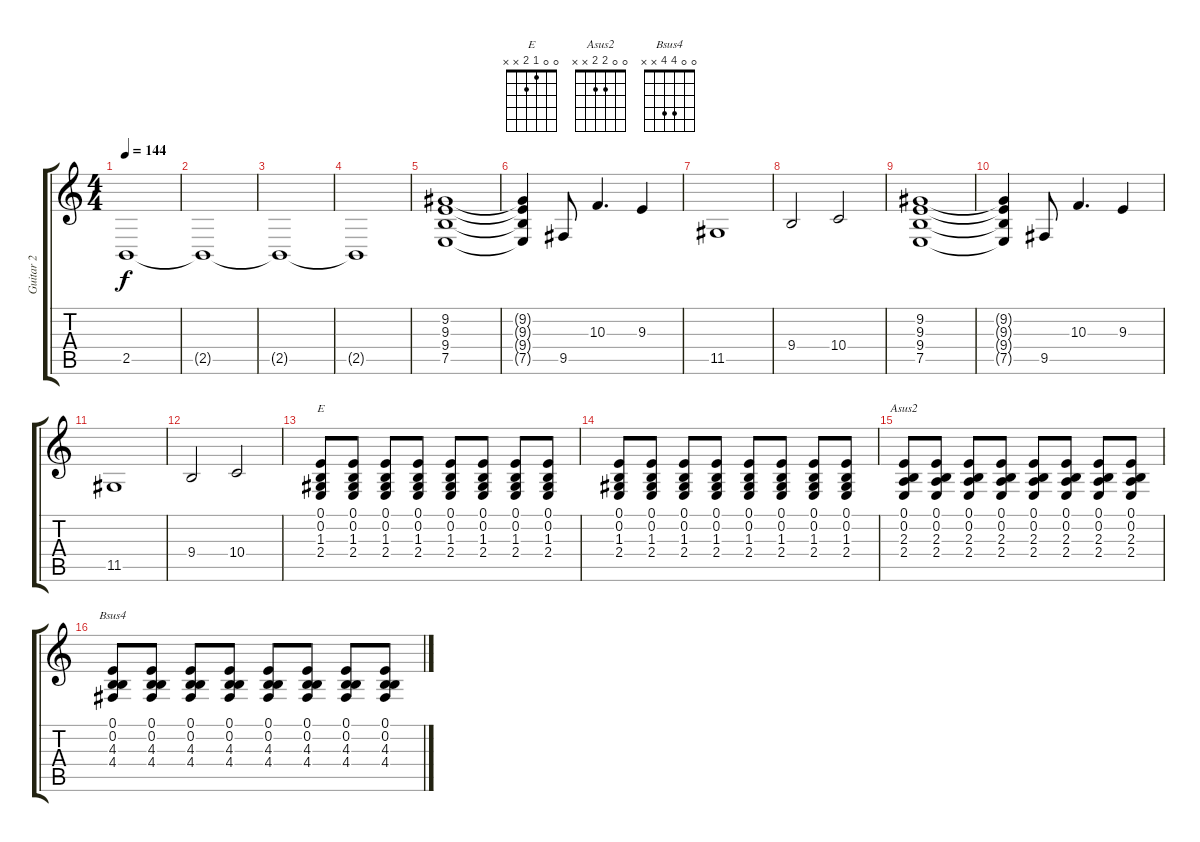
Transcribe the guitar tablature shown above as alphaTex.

\track ("Guitar 2" "Guitar 2") {instrument vibraphone}
\staff {score tabs}
\tuning (E4 B3 G3 D3 A2 E2) {hide}
\chord ("E" 0 0 1 2 x x)
\chord ("Asus2" 0 0 2 2 x x)
\chord ("Bsus4" 0 0 4 4 x x)
\ts (4 4)
\tempo 144
\clef g2
\ks c
2.5.1{dy f} |
2.5{t}.1 |
2.5{t}.1 |
2.5{t}.1 |
(9.2 9.3 9.4 7.5).1 |
(9.2{t} 9.3{t} 9.4{t} 7.5{t}).4 9.5.8 10.3.4{d} 9.3.4 |
11.5.1 |
9.4.2 10.4.2 |
(9.2 9.3 9.4 7.5).1 |
(9.2{t} 9.3{t} 9.4{t} 7.5{t}).4 9.5.8 10.3.4{d} 9.3.4 |
11.5.1 |
9.4.2 10.4.2 |
(0.1 0.2 1.3 2.4).8{ch "E"} (0.1 0.2 1.3 2.4).8 (0.1 0.2 1.3 2.4).8 (0.1 0.2 1.3 2.4).8 (0.1 0.2 1.3 2.4).8 (0.1 0.2 1.3 2.4).8 (0.1 0.2 1.3 2.4).8 (0.1 0.2 1.3 2.4).8 |
(0.1 0.2 1.3 2.4).8 (0.1 0.2 1.3 2.4).8 (0.1 0.2 1.3 2.4).8 (0.1 0.2 1.3 2.4).8 (0.1 0.2 1.3 2.4).8 (0.1 0.2 1.3 2.4).8 (0.1 0.2 1.3 2.4).8 (0.1 0.2 1.3 2.4).8 |
(0.1 0.2 2.3 2.4).8{ch "Asus2"} (0.1 0.2 2.3 2.4).8 (0.1 0.2 2.3 2.4).8 (0.1 0.2 2.3 2.4).8 (0.1 0.2 2.3 2.4).8 (0.1 0.2 2.3 2.4).8 (0.1 0.2 2.3 2.4).8 (0.1 0.2 2.3 2.4).8 |
(0.1 0.2 4.3 4.4).8{ch "Bsus4"} (0.1 0.2 4.3 4.4).8 (0.1 0.2 4.3 4.4).8 (0.1 0.2 4.3 4.4).8 (0.1 0.2 4.3 4.4).8 (0.1 0.2 4.3 4.4).8 (0.1 0.2 4.3 4.4).8 (0.1 0.2 4.3 4.4).8
